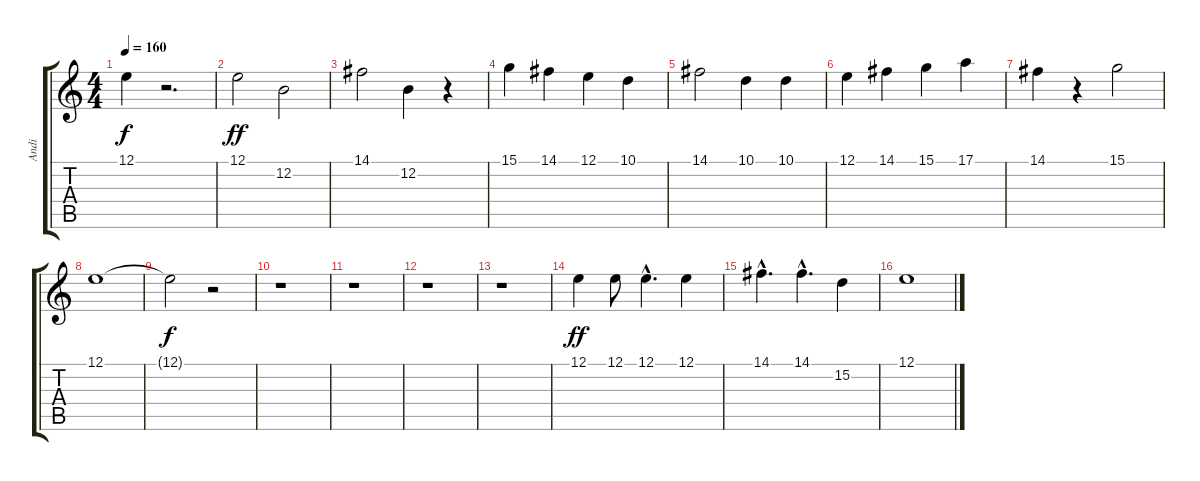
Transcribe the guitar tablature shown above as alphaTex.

\track ("Andi" "Andi") {instrument flute}
\staff {score tabs}
\tuning (E4 B3 G3 D3 A2 E2) {hide}
\ts (4 4)
\tempo 160
\clef g2
\ks c
12.1{t}.4{dy f} r.2{d} |
12.1.2{dy ff} 12.2.2 |
14.1.2 12.2.4 r.4 |
15.1.4 14.1.4 12.1.4 10.1.4 |
14.1.2 10.1.4 10.1.4 |
12.1.4 14.1.4 15.1.4 17.1.4 |
14.1.4 r.4 15.1.2 |
12.1.1 |
12.1{t}.2{dy f} r.2 |
r.1 |
r.1 |
r.1 |
r.1 |
12.1.4{dy ff} 12.1.8 12.1{hac}.4{d} 12.1.4 |
14.1{hac}.4{d} 14.1{hac}.4{d} 15.2.4 |
12.1.1
